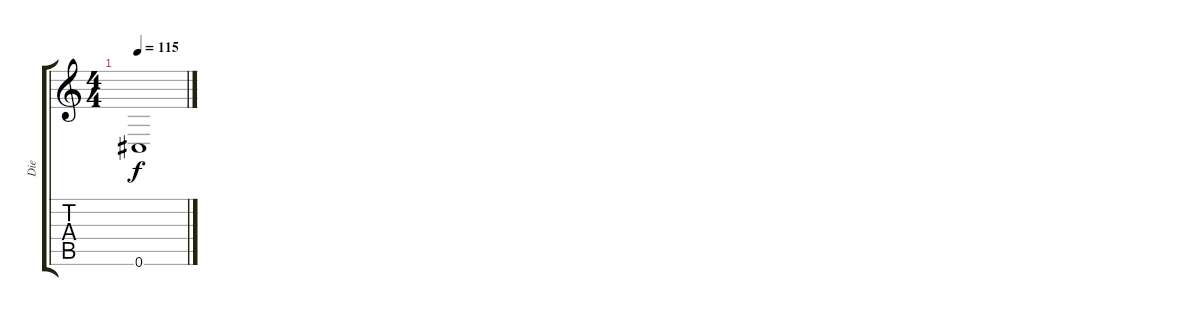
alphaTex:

\track ("Die" "Die") {instrument distortionguitar}
\staff {score tabs}
\tuning (Eb4 Bb3 Gb3 Db3 Ab2 Db2) {hide}
\ts (4 4)
\tempo 115
\clef g2
\ks c
0.6{t}.1{dy f}
